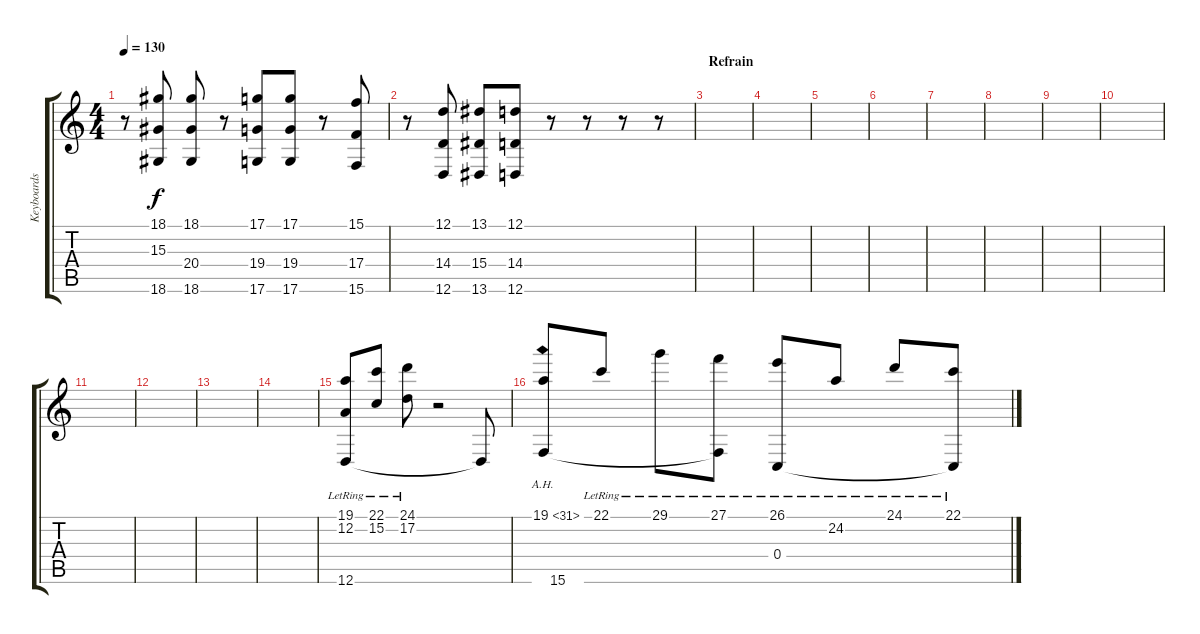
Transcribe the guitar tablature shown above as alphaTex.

\track ("Keyboards (Tuomas Holopainen)" "Keyboards ") {instrument fx4atmosphere}
\staff {score tabs}
\tuning (D4 A3 F3 C3 G2 D2) {hide}
\ts (4 4)
\tempo 130
\clef g2
\ks c
r.8{dy f instrument stringensemble1} (18.1 15.3 18.6).8 (18.1 20.4 18.6).8 r.8 (17.1 19.4 17.6).8 (17.1 19.4 17.6).8 r.8 (15.1 17.4 15.6).8 |
r.8 (12.1 14.4 12.6).8 (13.1 15.4 13.6).8 (12.1 14.4 12.6).8 r.8 r.8 r.8 r.8 |
\section ("" "Refrain")
|
|
|
|
|
|
|
|
|
|
|
|
(19.1{lr} 12.2 12.6).8{instrument fx4atmosphere} (22.1{lr} 15.2).8 (24.1{lr} 17.2).8 r.2 12.6{t}.8 |
(19.1{ah 12} 15.6).8 22.1{lr}.8 29.1{lr}.8 (27.1{lr} 15.6{t}).8 (26.1{lr} 0.4).8 24.2{lr}.8 24.1{lr}.8 (22.1{lr} 0.4{t}).8
